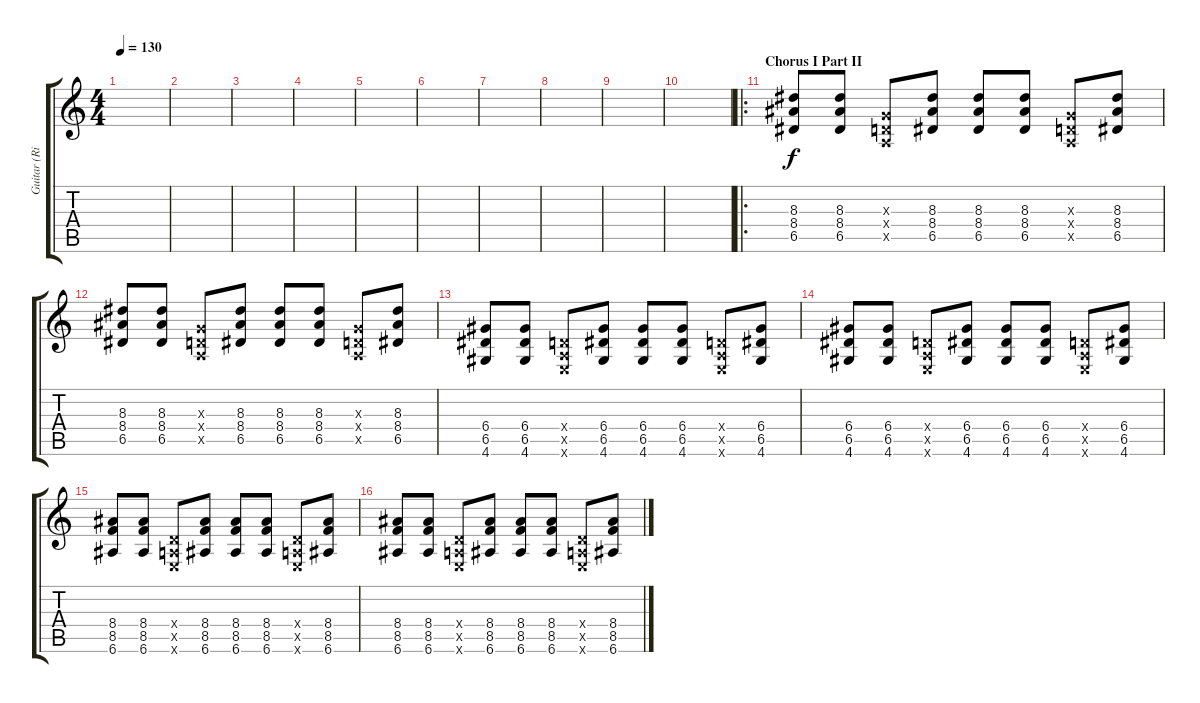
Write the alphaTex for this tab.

\track ("Guitar (Right)" "Guitar (Ri") {instrument distortionguitar}
\staff {score tabs}
\tuning (E4 B3 G3 D3 A2 E2) {hide}
\ts (4 4)
\tempo 130
\clef g2
\ks c
|
|
|
|
|
|
|
|
|
|
\ro
\section ("" "Chorus I Part II")
(8.3 8.4 6.5).8 (8.3 8.4 6.5).8 (0.3{x} 0.4{x} 0.5{x}).8 (8.3 8.4 6.5).8 (8.3 8.4 6.5).8 (8.3 8.4 6.5).8 (0.3{x} 0.4{x} 0.5{x}).8 (8.3 8.4 6.5).8 |
(8.3 8.4 6.5).8 (8.3 8.4 6.5).8 (0.3{x} 0.4{x} 0.5{x}).8 (8.3 8.4 6.5).8 (8.3 8.4 6.5).8 (8.3 8.4 6.5).8 (0.3{x} 0.4{x} 0.5{x}).8 (8.3 8.4 6.5).8 |
(6.4 6.5 4.6).8 (6.4 6.5 4.6).8 (0.4{x} 0.5{x} 0.6{x}).8 (6.4 6.5 4.6).8 (6.4 6.5 4.6).8 (6.4 6.5 4.6).8 (0.4{x} 0.5{x} 0.6{x}).8 (6.4 6.5 4.6).8 |
(6.4 6.5 4.6).8 (6.4 6.5 4.6).8 (0.4{x} 0.5{x} 0.6{x}).8 (6.4 6.5 4.6).8 (6.4 6.5 4.6).8 (6.4 6.5 4.6).8 (0.4{x} 0.5{x} 0.6{x}).8 (6.4 6.5 4.6).8 |
(8.4 8.5 6.6).8 (8.4 8.5 6.6).8 (0.4{x} 0.5{x} 0.6{x}).8 (8.4 8.5 6.6).8 (8.4 8.5 6.6).8 (8.4 8.5 6.6).8 (0.4{x} 0.5{x} 0.6{x}).8 (8.4 8.5 6.6).8 |
(8.4 8.5 6.6).8 (8.4 8.5 6.6).8 (0.4{x} 0.5{x} 0.6{x}).8 (8.4 8.5 6.6).8 (8.4 8.5 6.6).8 (8.4 8.5 6.6).8 (0.4{x} 0.5{x} 0.6{x}).8 (8.4 8.5 6.6).8
